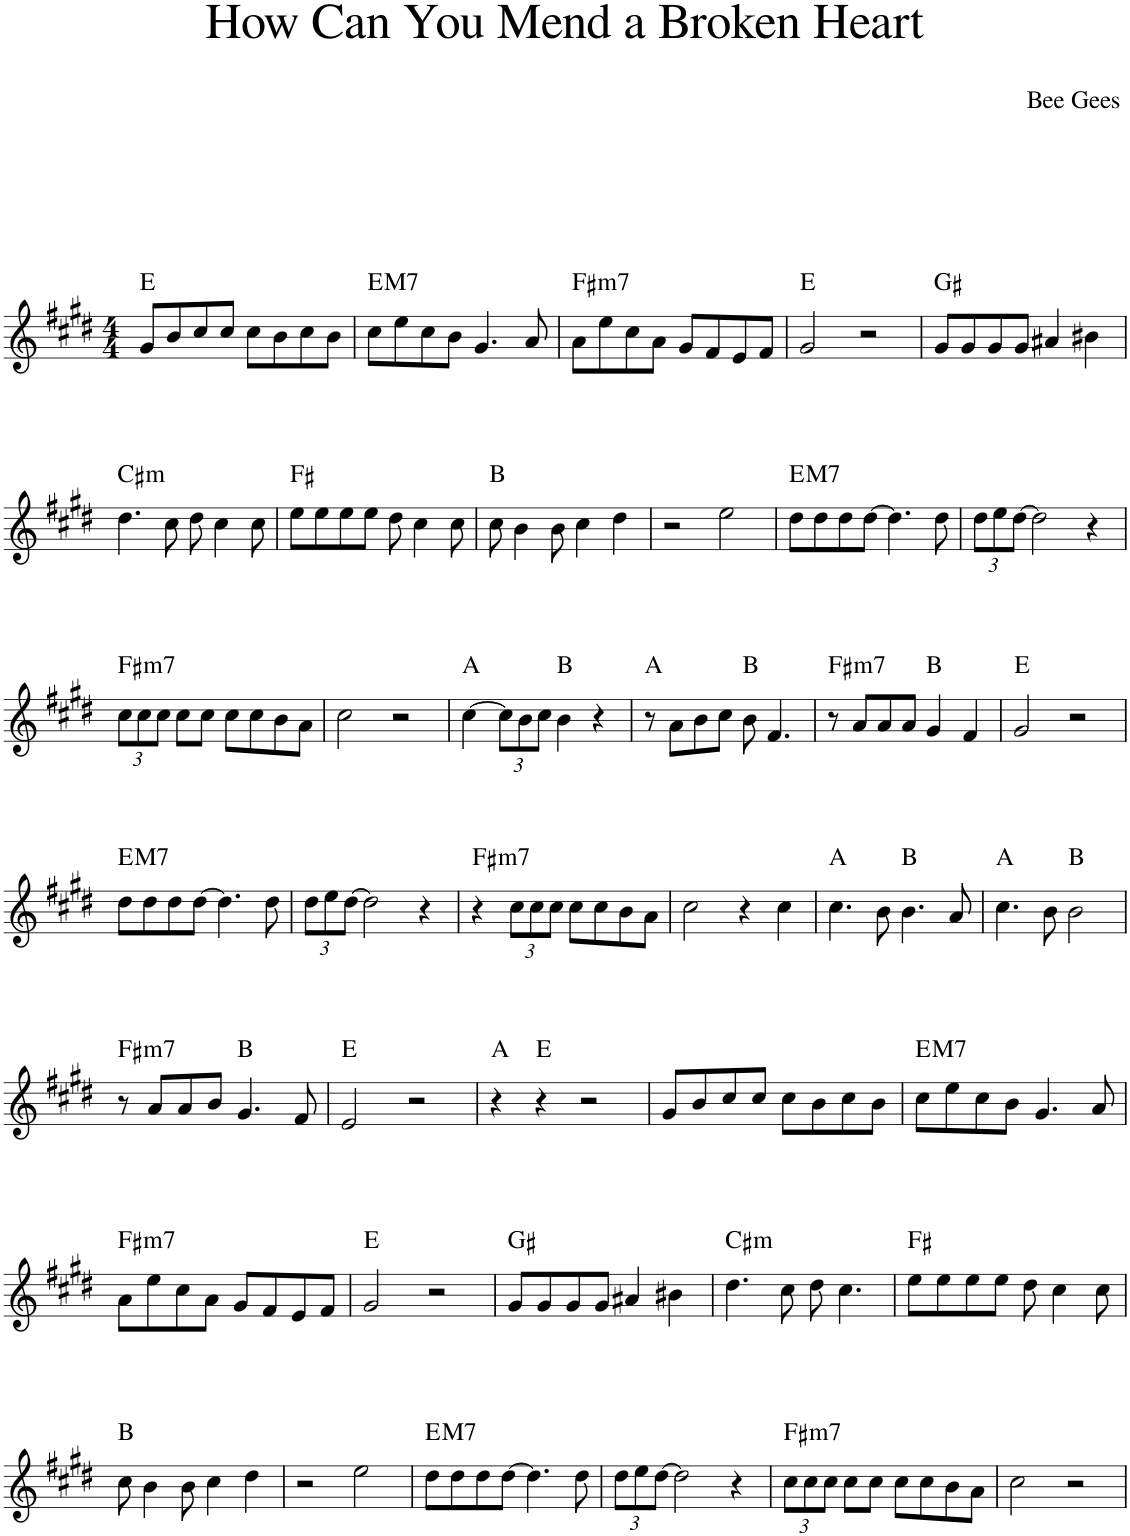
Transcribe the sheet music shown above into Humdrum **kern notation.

**kern	**harte
*part1	*part1
*staff1	*
*I"Piano	*
*I'Pno.	*
*clefG2	*
*k[f#c#g#d#]	*
*M4/4	*
=1	=1
8g#/L	E:maj
8b/	.
8cc#/	.
8cc#/J	.
8cc#\L	.
8b\	.
8cc#\	.
8b\J	.
=2	=2
!	!LO:H:kt=M7
8cc#\L	E:maj7
8ee\	.
8cc#\	.
8b\J	.
4.g#/	.
8a/	.
=3	=3
!	!LO:H:kt=m7
8a\L	F#:min7
8ee\	.
8cc#\	.
8a\J	.
8g#/L	.
8f#/	.
8e/	.
8f#/J	.
=4	=4
2g#/	E:maj
2r	.
=5	=5
8g#/L	G#:maj
8g#/	.
8g#/	.
8g#/J	.
4a#X/	.
4b#X\	.
!!LO:LB:g=z
=6	=6
!	!LO:H:kt=m
4.dd#\	C#:min
8cc#\	.
8dd#\	.
4cc#\	.
8cc#\	.
=7	=7
8ee\L	F#:maj
8ee\	.
8ee\	.
8ee\J	.
8dd#\	.
4cc#\	.
8cc#\	.
=8	=8
8cc#\	B:maj
4b\	.
8b\	.
4cc#\	.
4dd#\	.
=9	=9
2r	.
2ee\	.
=10	=10
!	!LO:H:kt=M7
8dd#\L	E:maj7
8dd#\	.
8dd#\	.
[8dd#\J	.
4.dd#\]	.
8dd#\	.
=11	=11
*Xbrackettup	*
12dd#\L	.
12ee\	.
[12dd#\J	.
2dd#\]	.
4r	.
!!LO:LB:g=z
=12	=12
!	!LO:H:kt=m7
12cc#\L	F#:min7
12cc#\	.
12cc#\J	.
8cc#\L	.
8cc#\J	.
8cc#\L	.
8cc#\	.
8b\	.
8a\J	.
=13	=13
2cc#\	.
2r	.
=14	=14
[4cc#\	A:maj
12cc#\L]	.
12b\	.
12cc#\J	.
4b\	B:maj
4r	.
=15	=15
8r	A:maj
8a\L	.
8b\	.
8cc#\J	.
8b\	B:maj
4.f#/	.
=16	=16
!	!LO:H:kt=m7
8r	F#:min7
8a/L	.
8a/	.
8a/J	.
4g#/	B:maj
4f#/	.
=17	=17
2g#/	E:maj
2r	.
!!LO:LB:g=z
=18	=18
!	!LO:H:kt=M7
8dd#\L	E:maj7
8dd#\	.
8dd#\	.
[8dd#\J	.
4.dd#\]	.
8dd#\	.
=19	=19
12dd#\L	.
12ee\	.
[12dd#\J	.
2dd#\]	.
4r	.
=20	=20
!	!LO:H:kt=m7
4r	F#:min7
12cc#\L	.
12cc#\	.
12cc#\J	.
8cc#\L	.
8cc#\	.
8b\	.
8a\J	.
=21	=21
2cc#\	.
4r	.
4cc#\	.
=22	=22
4.cc#\	A:maj
8b\	.
4.b\	B:maj
8a/	.
=23	=23
4.cc#\	A:maj
8b\	.
2b\	B:maj
!!LO:LB:g=z
=24	=24
!	!LO:H:kt=m7
8r	F#:min7
8a/L	.
8a/	.
8b/J	.
4.g#/	B:maj
8f#/	.
=25	=25
2e/	E:maj
2r	.
=26	=26
4r	A:maj
4r	E:maj
2r	.
=27	=27
8g#/L	.
8b/	.
8cc#/	.
8cc#/J	.
8cc#\L	.
8b\	.
8cc#\	.
8b\J	.
=28	=28
!	!LO:H:kt=M7
8cc#\L	E:maj7
8ee\	.
8cc#\	.
8b\J	.
4.g#/	.
8a/	.
!!LO:LB:g=z
=29	=29
!	!LO:H:kt=m7
8a\L	F#:min7
8ee\	.
8cc#\	.
8a\J	.
8g#/L	.
8f#/	.
8e/	.
8f#/J	.
=30	=30
2g#/	E:maj
2r	.
=31	=31
8g#/L	G#:maj
8g#/	.
8g#/	.
8g#/J	.
4a#X/	.
4b#X\	.
=32	=32
!	!LO:H:kt=m
4.dd#\	C#:min
8cc#\	.
8dd#\	.
4.cc#\	.
=33	=33
8ee\L	F#:maj
8ee\	.
8ee\	.
8ee\J	.
8dd#\	.
4cc#\	.
8cc#\	.
!!LO:LB:g=z
=34	=34
8cc#\	B:maj
4b\	.
8b\	.
4cc#\	.
4dd#\	.
=35	=35
2r	.
2ee\	.
=36	=36
!	!LO:H:kt=M7
8dd#\L	E:maj7
8dd#\	.
8dd#\	.
[8dd#\J	.
4.dd#\]	.
8dd#\	.
=37	=37
12dd#\L	.
12ee\	.
[12dd#\J	.
2dd#\]	.
4r	.
=38	=38
!	!LO:H:kt=m7
12cc#\L	F#:min7
12cc#\	.
12cc#\J	.
8cc#\L	.
8cc#\J	.
8cc#\L	.
8cc#\	.
8b\	.
8a\J	.
=39	=39
2cc#\	.
2r	.
=	=
*-	*-
